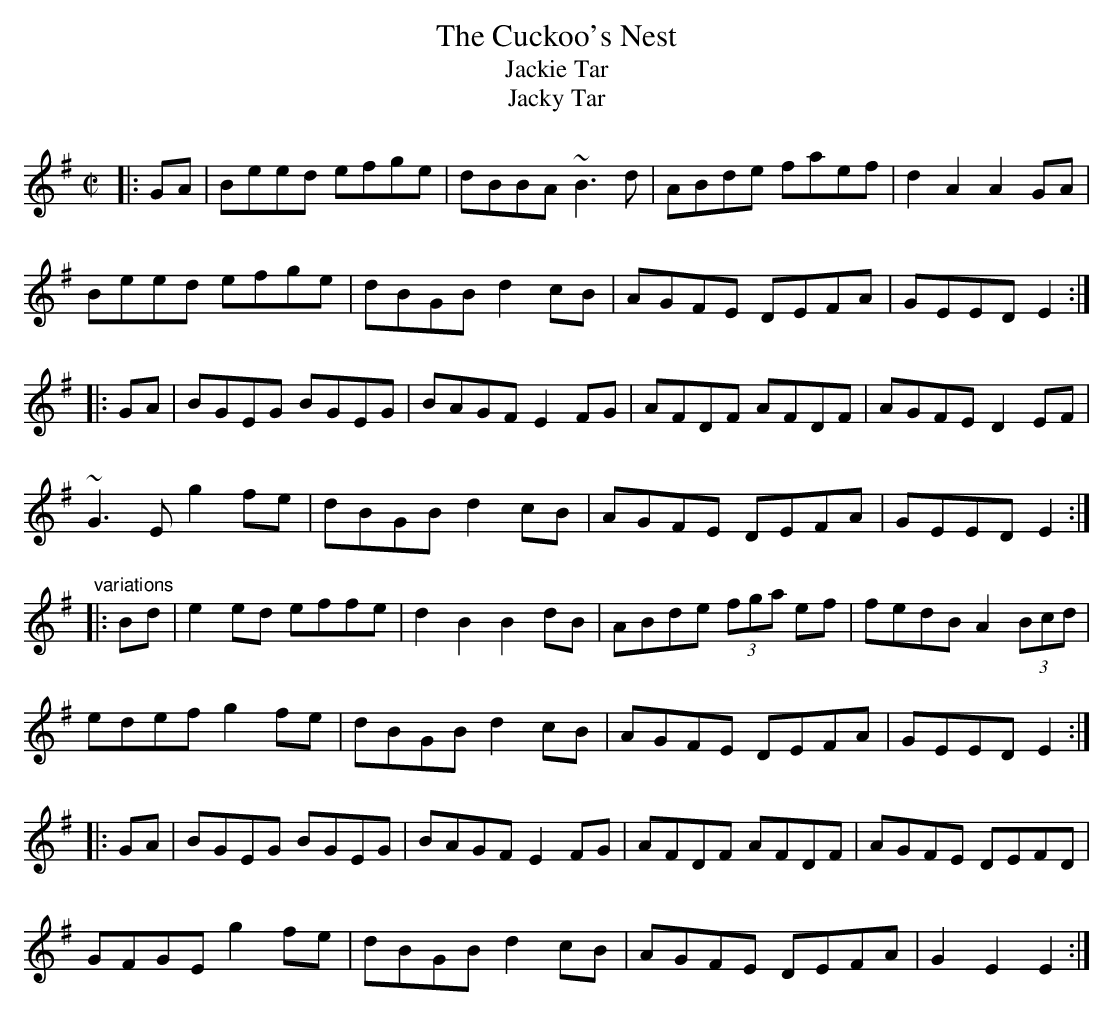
X:1
T:Cuckoo's Nest, The
T:Jackie Tar
T:Jacky Tar
M:C|
K:Em
|:GA|Beed efge|dBBA ~B3d|ABde faef|d2A2 A2GA|
Beed efge|dBGB d2cB|AGFE DEFA|GEED E2:|
|:GA|BGEG BGEG|BAGF E2FG|AFDF AFDF|AGFE D2EF|
~G3E g2fe|dBGB d2cB|AGFE DEFA|GEED E2:|
"variations"
|:Bd|e2ed effe|d2B2 B2dB|ABde (3fga ef|fedB A2 (3Bcd|
edef g2fe|dBGB d2cB|AGFE DEFA|GEED E2:|
|:GA|BGEG BGEG|BAGF E2FG|AFDF AFDF|AGFE DEFD|
GFGE g2fe|dBGB d2cB|AGFE DEFA|G2E2 E2:|
